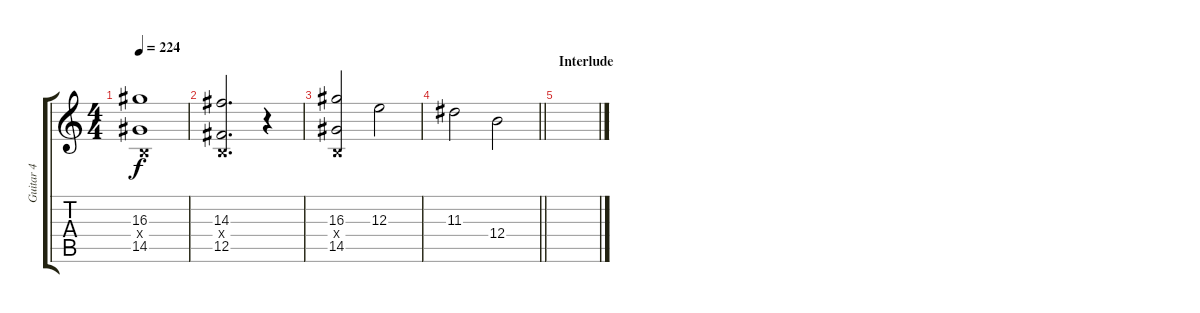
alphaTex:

\track ("Guitar 4" "Guitar 4") {instrument distortionguitar}
\staff {score tabs}
\tuning (Db4 Ab3 E3 B2 Gb2 Db2) {hide}
\ts (4 4)
\tempo 224
\clef g2
\ks c
(16.3 0.4{x} 14.5).1{dy f balance 5} |
(14.3 0.4{x} 12.5).2{d} r.4 |
(16.3 0.4{x} 14.5).2 12.3.2 |
\barLineRight lightlight
11.3.2 12.4.2 |
\section ("" "Interlude")
